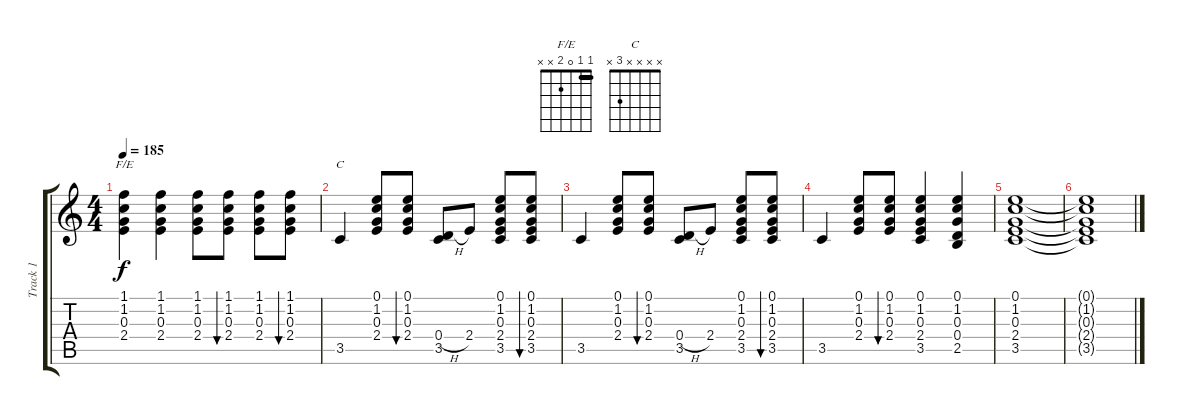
\track ("Track 1" "Track 1") {instrument acousticguitarsteel}
\staff {score tabs}
\tuning (E4 B3 G3 D3 A2 E2) {hide}
\chord ("F/E" 1 1 0 2 x x) {barre 1}
\chord ("C" x x x x 3 x)
\ts (4 4)
\tempo 185
\clef g2
\ks c
(1.1 1.2 0.3 2.4).4{ch "F/E" dy f} (1.1 1.2 0.3 2.4).4 (1.1 1.2 0.3 2.4).8 (1.1 1.2 0.3 2.4).8{bu 60} (1.1 1.2 0.3 2.4).8 (1.1 1.2 0.3 2.4).8{bu 60} |
3.5.4{ch "C"} (0.1 1.2 0.3 2.4).8 (0.1 1.2 0.3 2.4).8{bu 60} (0.4{h} 3.5).8 2.4.8 (0.1 1.2 0.3 2.4 3.5).8 (0.1 1.2 0.3 2.4 3.5).8{bu 60} |
3.5.4 (0.1 1.2 0.3 2.4).8 (0.1 1.2 0.3 2.4).8{bu 60} (0.4{h} 3.5).8 2.4.8 (0.1 1.2 0.3 2.4 3.5).8 (0.1 1.2 0.3 2.4 3.5).8{bu 60} |
3.5.4 (0.1 1.2 0.3 2.4).8 (0.1 1.2 0.3 2.4).8{bu 60} (0.1 1.2 0.3 2.4 3.5).4 (0.1 1.2 0.3 0.4 2.5).4 |
(0.1 1.2 0.3 2.4 3.5).1 |
(0.1{t} 1.2{t} 0.3{t} 2.4{t} 3.5{t}).1
